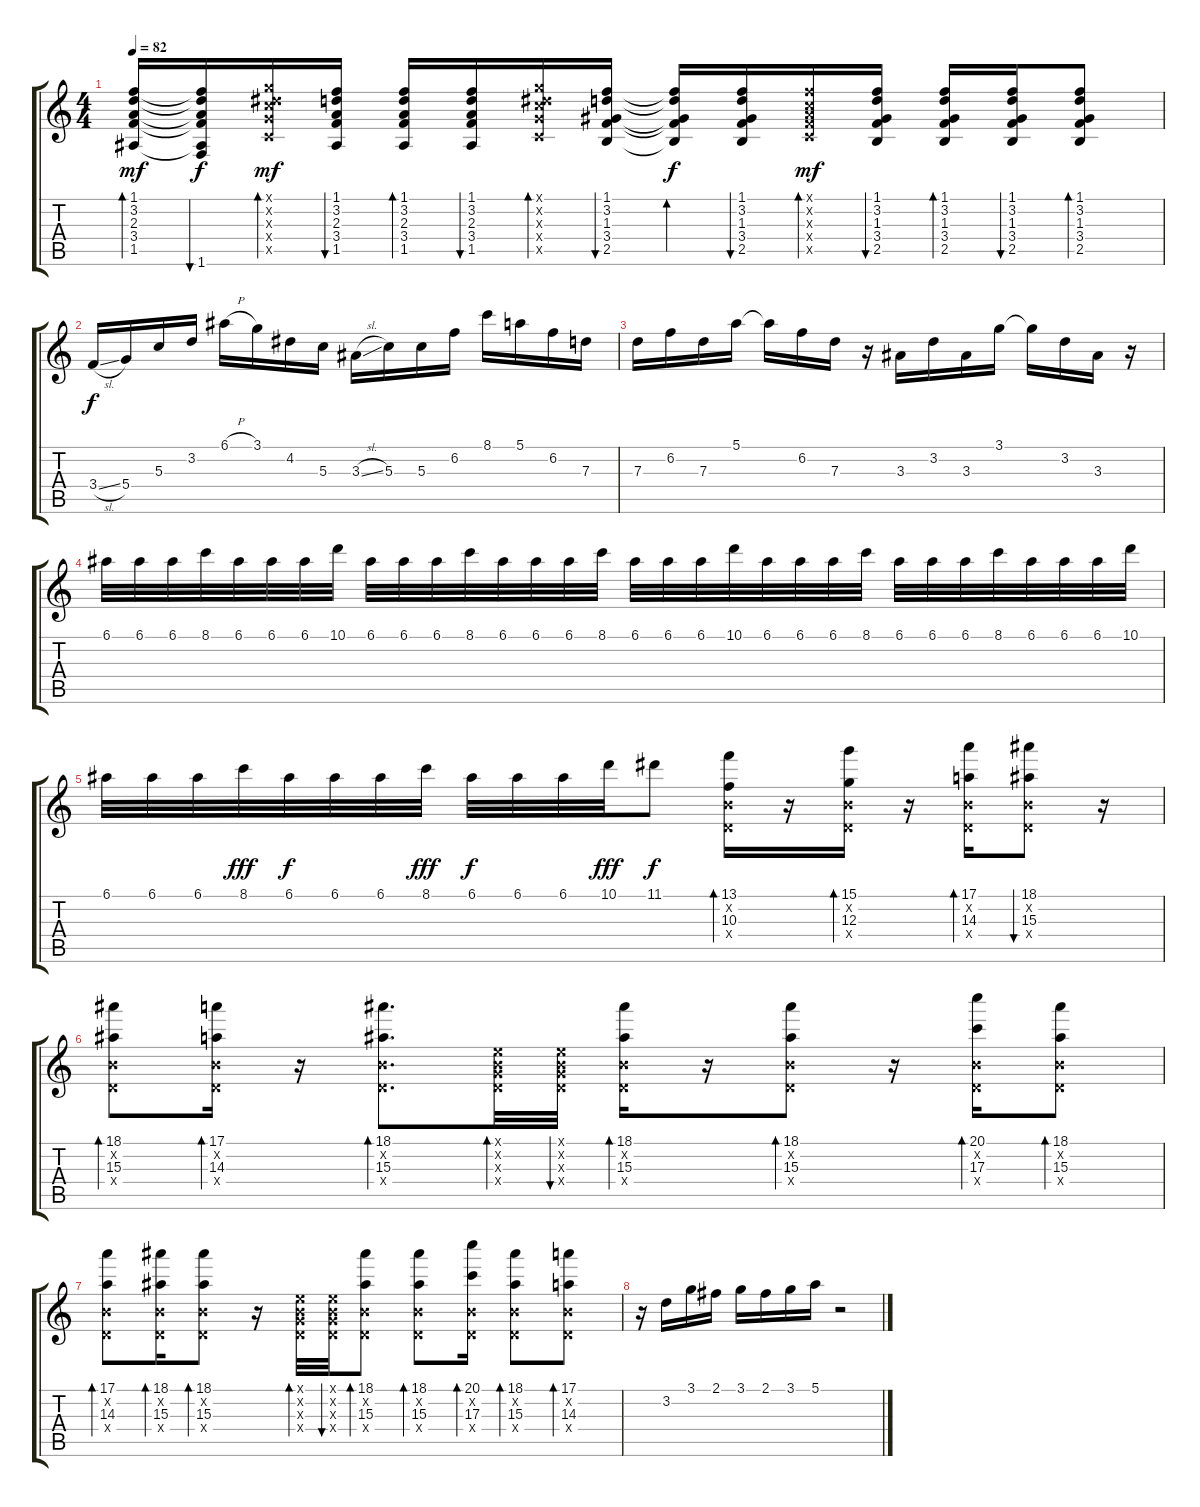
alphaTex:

\track "" {instrument acousticguitarsteel}
\staff {score tabs}
\tuning (E4 B3 G3 D3 A2 E2) {hide}
\ts (4 4)
\tempo 82
\clef g2
\ks c
(1.1 3.2 2.3 3.4 1.5).16{bd 30 dy mf} (1.1{t} 3.2{t} 2.3{t} 3.4{t} 1.5{t} 1.6{t}).16{bu 30 dy f} (3.1{x} 4.2{x} 5.3{x} 5.4{x} 3.5{x}).16{bd 30 dy mf} (1.1 3.2 2.3 3.4 1.5).16{bu 30} (1.1 3.2 2.3 3.4 1.5).16{bd 30} (1.1 3.2 2.3 3.4 1.5).16{bu 30} (3.1{x} 4.2{x} 5.3{x} 5.4{x} 3.5{x}).16{bd 30} (1.1 3.2 1.3 3.4 2.5).16{bu 30} (1.1{t} 3.2{t} 1.3{t} 3.4{t} 2.5{t}).16{bd 30 dy f} (1.1 3.2 1.3 3.4 2.5).16{bu 30} (1.1{x} 1.2{x} 2.3{x} 3.4{x} 3.5{x}).16{bd 30 dy mf} (1.1 3.2 1.3 3.4 2.5).16{bu 30} (1.1 3.2 1.3 3.4 2.5).16{bd 30} (1.1 3.2 1.3 3.4 2.5).16{bu 30} (1.1 3.2 1.3 3.4 2.5).8{bd 30} |
3.4{sl}.16{dy f} 5.4.16 5.3.16 3.2.16 6.1{h}.16 3.1.16 4.2.16 5.3.16 3.3{sl}.16 5.3.16 5.3.16 6.2.16 8.1.16 5.1.16 6.2.16 7.3.16 |
7.3.16 6.2.16 7.3.16 5.1.16 5.1{t}.16 6.2.16 7.3.16 r.16 3.3.16 3.2.16 3.3.16 3.1.16 3.1{t}.16 3.2.16 3.3.16 r.16 |
6.1.32 6.1.32 6.1.32 8.1.32 6.1.32 6.1.32 6.1.32 10.1.32 6.1.32 6.1.32 6.1.32 8.1.32 6.1.32 6.1.32 6.1.32 8.1.32 6.1.32 6.1.32 6.1.32 10.1.32 6.1.32 6.1.32 6.1.32 8.1.32 6.1.32 6.1.32 6.1.32 8.1.32 6.1.32 6.1.32 6.1.32 10.1.32 |
6.1.32 6.1.32 6.1.32 8.1.32{dy fff} 6.1.32{dy f} 6.1.32 6.1.32 8.1.32{dy fff} 6.1.32{dy f} 6.1.32 6.1.32 10.1.32{dy fff} 11.1.8{dy f} (13.1 0.2{x} 10.3 0.4{x}).16{bd 30} r.16 (15.1 0.2{x} 12.3 0.4{x}).16{bd 30} r.16 (17.1 0.2{x} 14.3 0.4{x}).16{bd 30} (18.1 0.2{x} 15.3 0.4{x}).8{bu 30} r.16 |
(18.1 0.2{x} 15.3 0.4{x}).8{bd 30} (17.1 0.2{x} 14.3 0.4{x}).16{bd 30} r.16 (18.1 0.2{x} 15.3 0.4{x}).8{d bd 30} (0.1{x} 0.2{x} 0.3{x} 0.4{x}).32{bd 30} (0.1{x} 0.2{x} 0.3{x} 0.4{x}).32{bu 30} (18.1 0.2{x} 15.3 0.4{x}).16{bd 30} r.16 (18.1 0.2{x} 15.3 0.4{x}).8{bd 30} r.16 (20.1 0.2{x} 17.3 0.4{x}).16{bd 30} (18.1 0.2{x} 15.3 0.4{x}).8{bd 30} |
(17.1 0.2{x} 14.3 0.4{x}).8{bd 30} (18.1 0.2{x} 15.3 0.4{x}).16{bd 30} (18.1 0.2{x} 15.3 0.4{x}).8{bd 30} r.16 (0.1{x} 0.2{x} 0.3{x} 0.4{x}).32{bd 30} (0.1{x} 0.2{x} 0.3{x} 0.4{x}).32{bu 30} (18.1 0.2{x} 15.3 0.4{x}).8{bd 30} (18.1 0.2{x} 15.3 0.4{x}).8{bd 30} (20.1 0.2{x} 17.3 0.4{x}).16{bd 30} (18.1 0.2{x} 15.3 0.4{x}).8{bd 30} (17.1 0.2{x} 14.3 0.4{x}).8{bd 30} |
r.16 3.2.16 3.1.16 2.1.16 3.1.16 2.1.16 3.1.16 5.1.16 r.2
